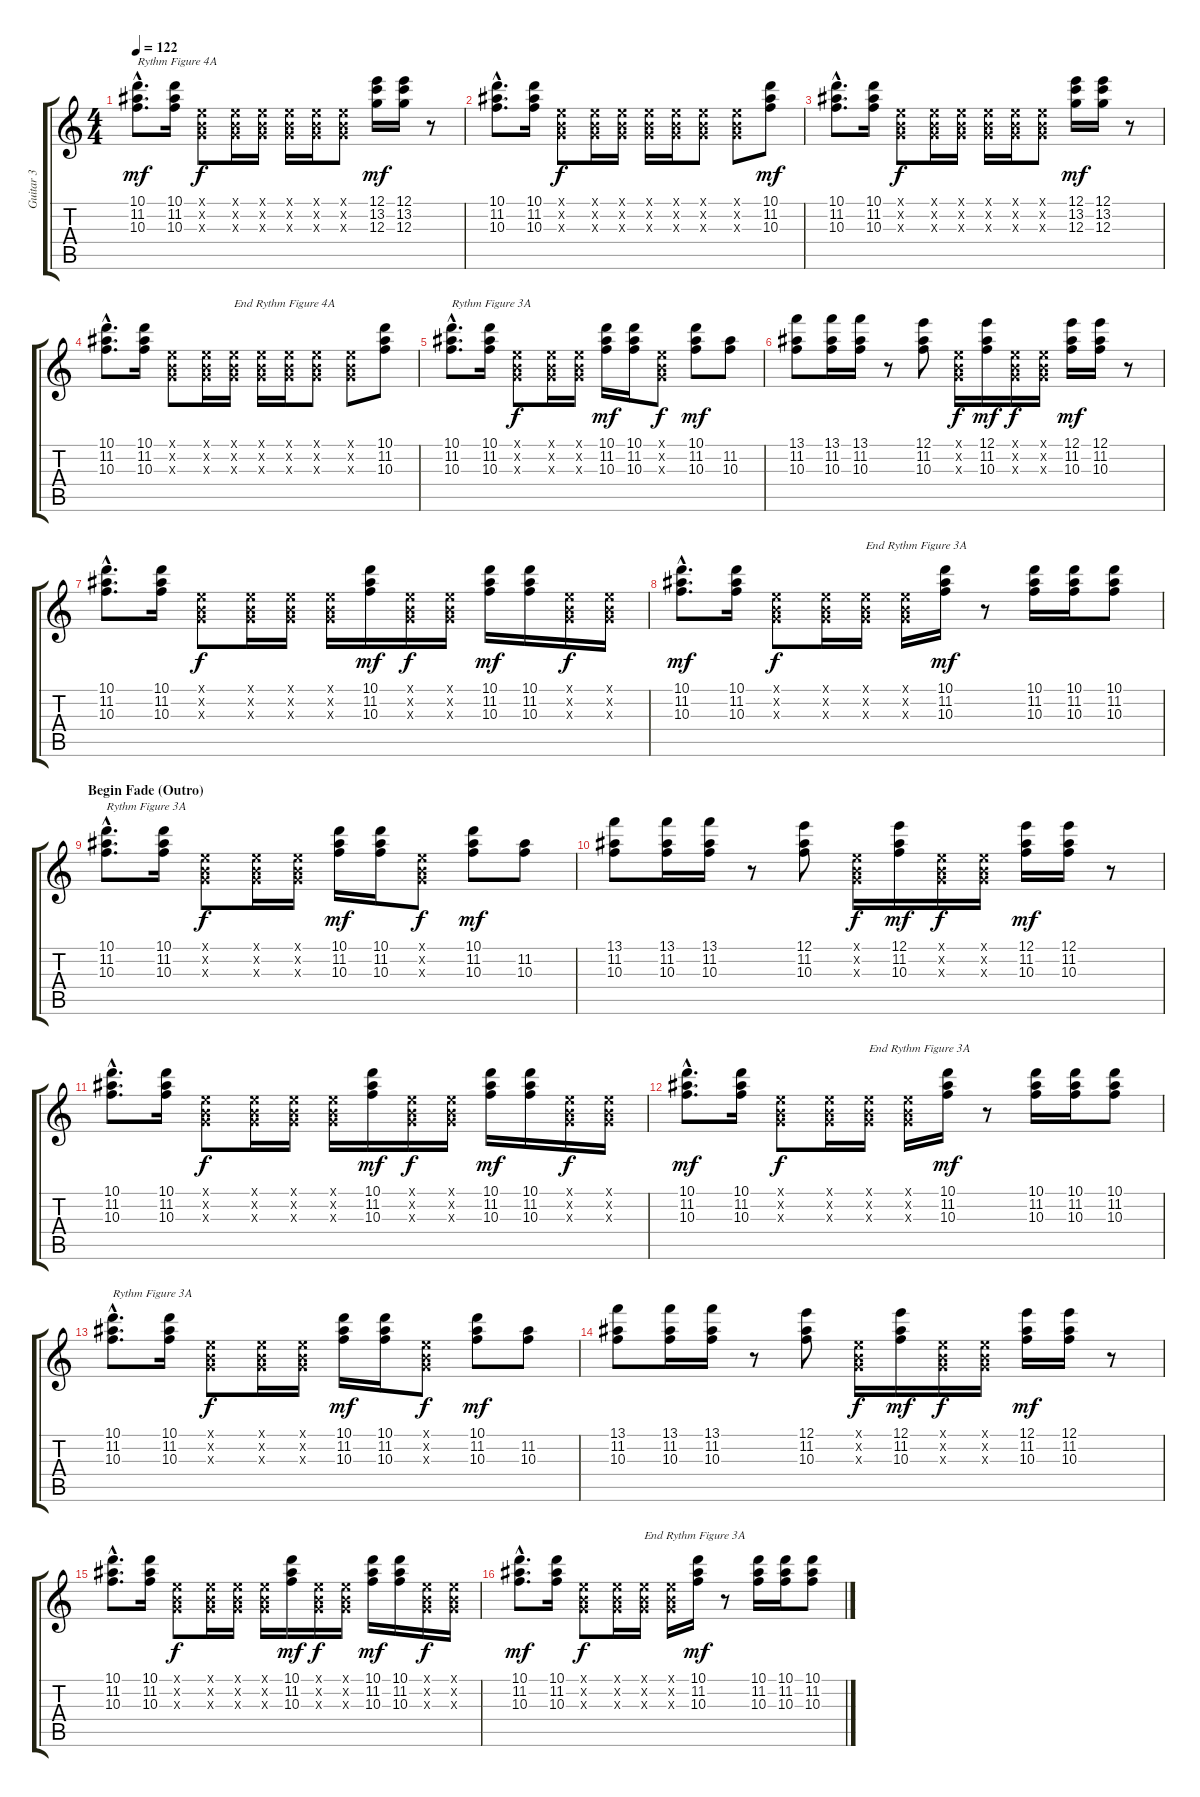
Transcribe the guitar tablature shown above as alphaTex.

\track ("Guitar 3" "Guitar 3") {instrument electricguitarclean}
\staff {score tabs}
\tuning (E4 B3 G3 D3 A2 E2) {hide}
\ts (4 4)
\tempo 122
\clef g2
\ks c
(10.1{hac} 11.2{hac} 10.3{hac}).8{d txt "Rythm Figure 4A" dy mf} (10.1 11.2 10.3).16 (0.1{x} 0.2{x} 0.3{x}).8{dy f} (0.1{x} 0.2{x} 0.3{x}).16 (0.1{x} 0.2{x} 0.3{x}).16 (0.1{x} 0.2{x} 0.3{x}).16 (0.1{x} 0.2{x} 0.3{x}).16 (0.1{x} 0.2{x} 0.3{x}).8 (12.1 13.2 12.3).16{dy mf} (12.1 13.2 12.3).16 r.8 |
(10.1{hac} 11.2{hac} 10.3{hac}).8{d} (10.1 11.2 10.3).16 (0.1{x} 0.2{x} 0.3{x}).8{dy f} (0.1{x} 0.2{x} 0.3{x}).16 (0.1{x} 0.2{x} 0.3{x}).16 (0.1{x} 0.2{x} 0.3{x}).16 (0.1{x} 0.2{x} 0.3{x}).16 (0.1{x} 0.2{x} 0.3{x}).8 (0.1{x} 0.2{x} 0.3{x}).8 (10.1 11.2 10.3).8{dy mf} |
(10.1{hac} 11.2{hac} 10.3{hac}).8{d} (10.1 11.2 10.3).16 (0.1{x} 0.2{x} 0.3{x}).8{dy f} (0.1{x} 0.2{x} 0.3{x}).16 (0.1{x} 0.2{x} 0.3{x}).16 (0.1{x} 0.2{x} 0.3{x}).16 (0.1{x} 0.2{x} 0.3{x}).16 (0.1{x} 0.2{x} 0.3{x}).8 (12.1 13.2 12.3).16{dy mf} (12.1 13.2 12.3).16 r.8 |
(10.1{hac} 11.2{hac} 10.3{hac}).8{d} (10.1 11.2 10.3).16 (0.1{x} 0.2{x} 0.3{x}).8 (0.1{x} 0.2{x} 0.3{x}).16 (0.1{x} 0.2{x} 0.3{x}).16{txt "End Rythm Figure 4A"} (0.1{x} 0.2{x} 0.3{x}).16 (0.1{x} 0.2{x} 0.3{x}).16 (0.1{x} 0.2{x} 0.3{x}).8 (0.1{x} 0.2{x} 0.3{x}).8 (10.1 11.2 10.3).8 |
(10.1{hac} 11.2{hac} 10.3{hac}).8{d txt "Rythm Figure 3A"} (10.1 11.2 10.3).16 (0.1{x} 0.2{x} 0.3{x}).8{dy f} (0.1{x} 0.2{x} 0.3{x}).16 (0.1{x} 0.2{x} 0.3{x}).16 (10.1 11.2 10.3).16{dy mf} (10.1 11.2 10.3).16 (0.1{x} 0.2{x} 0.3{x}).8{dy f} (10.1 11.2 10.3).8{dy mf} (11.2 10.3).8 |
(13.1 11.2 10.3).8 (13.1 11.2 10.3).16 (13.1 11.2 10.3).16 r.8 (12.1 11.2 10.3).8 (0.1{x} 0.2{x} 0.3{x}).16{dy f} (12.1 11.2 10.3).16{dy mf} (0.1{x} 0.2{x} 0.3{x}).16{dy f} (0.1{x} 0.2{x} 0.3{x}).16 (12.1 11.2 10.3).16{dy mf} (12.1 11.2 10.3).16 r.8 |
(10.1{hac} 11.2{hac} 10.3{hac}).8{d} (10.1 11.2 10.3).16 (0.1{x} 0.2{x} 0.3{x}).8{dy f} (0.1{x} 0.2{x} 0.3{x}).16 (0.1{x} 0.2{x} 0.3{x}).16 (0.1{x} 0.2{x} 0.3{x}).16 (10.1 11.2 10.3).16{dy mf} (0.1{x} 0.2{x} 0.3{x}).16{dy f} (0.1{x} 0.2{x} 0.3{x}).16 (10.1 11.2 10.3).16{dy mf} (10.1 11.2 10.3).16 (0.1{x} 0.2{x} 0.3{x}).16{dy f} (0.1{x} 0.2{x} 0.3{x}).16 |
(10.1{hac} 11.2{hac} 10.3{hac}).8{d dy mf} (10.1 11.2 10.3).16 (0.1{x} 0.2{x} 0.3{x}).8{dy f} (0.1{x} 0.2{x} 0.3{x}).16 (0.1{x} 0.2{x} 0.3{x}).16{txt "End Rythm Figure 3A"} (0.1{x} 0.2{x} 0.3{x}).16 (10.1 11.2 10.3).16{dy mf} r.8 (10.1 11.2 10.3).16 (10.1 11.2 10.3).16 (10.1 11.2 10.3).8 |
\section ("" "Begin Fade (Outro)")
(10.1{hac} 11.2{hac} 10.3{hac}).8{d txt "Rythm Figure 3A"} (10.1 11.2 10.3).16 (0.1{x} 0.2{x} 0.3{x}).8{dy f} (0.1{x} 0.2{x} 0.3{x}).16 (0.1{x} 0.2{x} 0.3{x}).16 (10.1 11.2 10.3).16{dy mf} (10.1 11.2 10.3).16 (0.1{x} 0.2{x} 0.3{x}).8{dy f} (10.1 11.2 10.3).8{dy mf} (11.2 10.3).8 |
(13.1 11.2 10.3).8 (13.1 11.2 10.3).16 (13.1 11.2 10.3).16 r.8 (12.1 11.2 10.3).8 (0.1{x} 0.2{x} 0.3{x}).16{dy f} (12.1 11.2 10.3).16{dy mf} (0.1{x} 0.2{x} 0.3{x}).16{dy f} (0.1{x} 0.2{x} 0.3{x}).16 (12.1 11.2 10.3).16{dy mf} (12.1 11.2 10.3).16 r.8 |
(10.1{hac} 11.2{hac} 10.3{hac}).8{d} (10.1 11.2 10.3).16 (0.1{x} 0.2{x} 0.3{x}).8{dy f} (0.1{x} 0.2{x} 0.3{x}).16 (0.1{x} 0.2{x} 0.3{x}).16 (0.1{x} 0.2{x} 0.3{x}).16 (10.1 11.2 10.3).16{dy mf} (0.1{x} 0.2{x} 0.3{x}).16{dy f} (0.1{x} 0.2{x} 0.3{x}).16 (10.1 11.2 10.3).16{dy mf} (10.1 11.2 10.3).16 (0.1{x} 0.2{x} 0.3{x}).16{dy f} (0.1{x} 0.2{x} 0.3{x}).16 |
(10.1{hac} 11.2{hac} 10.3{hac}).8{d dy mf} (10.1 11.2 10.3).16 (0.1{x} 0.2{x} 0.3{x}).8{dy f} (0.1{x} 0.2{x} 0.3{x}).16 (0.1{x} 0.2{x} 0.3{x}).16{txt "End Rythm Figure 3A"} (0.1{x} 0.2{x} 0.3{x}).16 (10.1 11.2 10.3).16{dy mf} r.8 (10.1 11.2 10.3).16 (10.1 11.2 10.3).16 (10.1 11.2 10.3).8 |
(10.1{hac} 11.2{hac} 10.3{hac}).8{d txt "Rythm Figure 3A"} (10.1 11.2 10.3).16 (0.1{x} 0.2{x} 0.3{x}).8{dy f} (0.1{x} 0.2{x} 0.3{x}).16 (0.1{x} 0.2{x} 0.3{x}).16 (10.1 11.2 10.3).16{dy mf} (10.1 11.2 10.3).16 (0.1{x} 0.2{x} 0.3{x}).8{dy f} (10.1 11.2 10.3).8{dy mf} (11.2 10.3).8 |
(13.1 11.2 10.3).8 (13.1 11.2 10.3).16 (13.1 11.2 10.3).16 r.8 (12.1 11.2 10.3).8 (0.1{x} 0.2{x} 0.3{x}).16{dy f} (12.1 11.2 10.3).16{dy mf} (0.1{x} 0.2{x} 0.3{x}).16{dy f} (0.1{x} 0.2{x} 0.3{x}).16 (12.1 11.2 10.3).16{dy mf} (12.1 11.2 10.3).16 r.8 |
(10.1{hac} 11.2{hac} 10.3{hac}).8{d} (10.1 11.2 10.3).16 (0.1{x} 0.2{x} 0.3{x}).8{dy f} (0.1{x} 0.2{x} 0.3{x}).16 (0.1{x} 0.2{x} 0.3{x}).16 (0.1{x} 0.2{x} 0.3{x}).16 (10.1 11.2 10.3).16{dy mf} (0.1{x} 0.2{x} 0.3{x}).16{dy f} (0.1{x} 0.2{x} 0.3{x}).16 (10.1 11.2 10.3).16{dy mf} (10.1 11.2 10.3).16 (0.1{x} 0.2{x} 0.3{x}).16{dy f} (0.1{x} 0.2{x} 0.3{x}).16 |
(10.1{hac} 11.2{hac} 10.3{hac}).8{d dy mf} (10.1 11.2 10.3).16 (0.1{x} 0.2{x} 0.3{x}).8{dy f} (0.1{x} 0.2{x} 0.3{x}).16 (0.1{x} 0.2{x} 0.3{x}).16{txt "End Rythm Figure 3A"} (0.1{x} 0.2{x} 0.3{x}).16 (10.1 11.2 10.3).16{dy mf} r.8 (10.1 11.2 10.3).16 (10.1 11.2 10.3).16 (10.1 11.2 10.3).8
